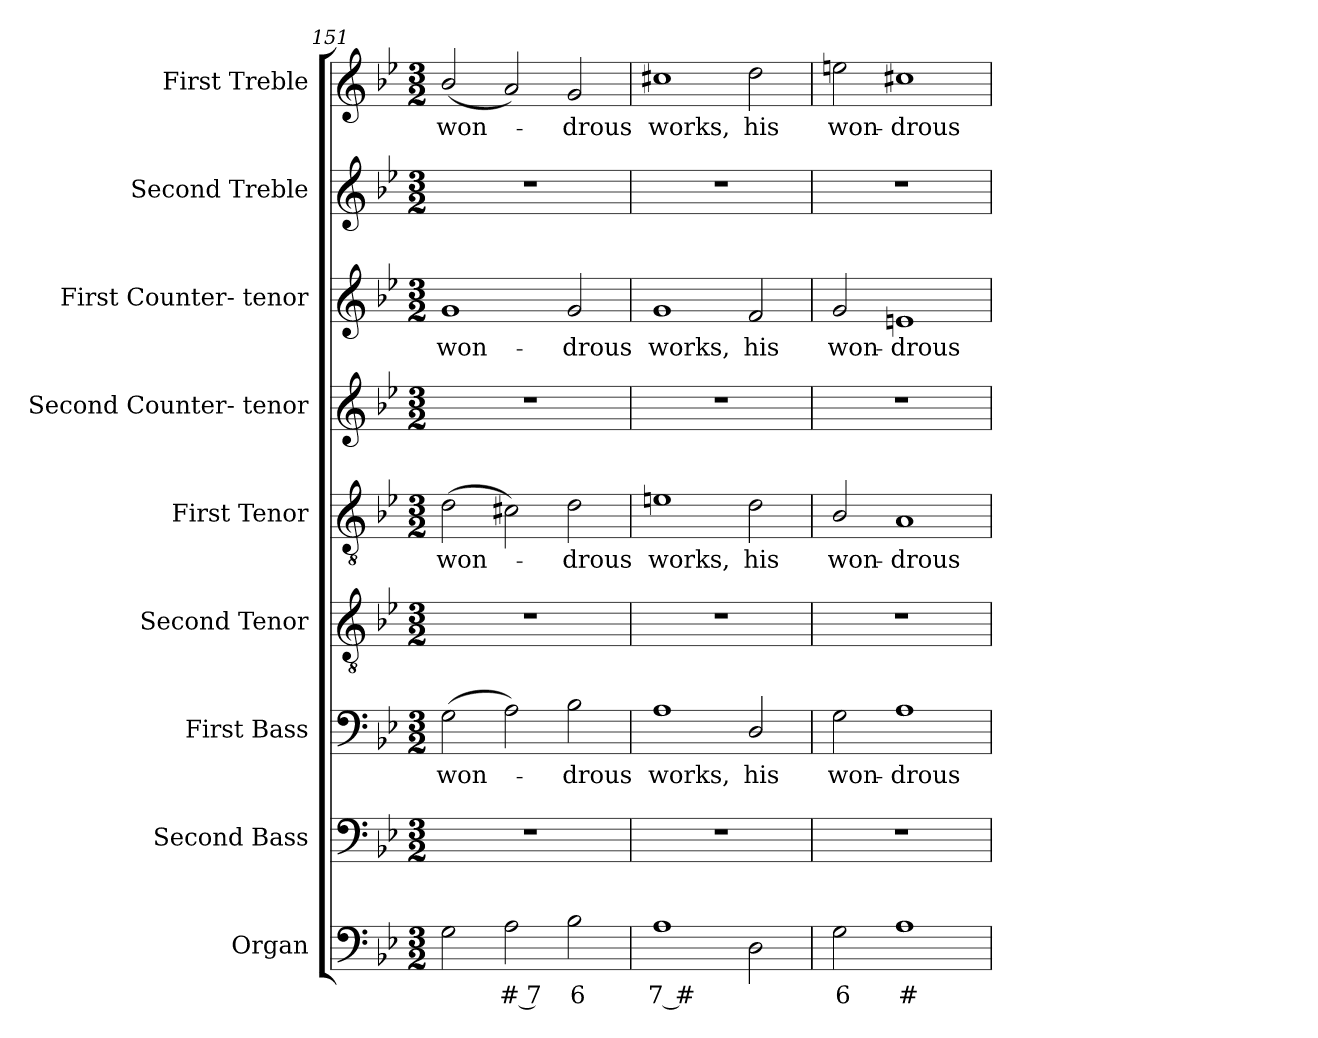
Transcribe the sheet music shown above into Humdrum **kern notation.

**kern	**text	**kern	**kern	**text	**kern	**kern	**text	**kern	**kern	**text	**kern	**kern	**text
*part9	*part9	*part8	*part7	*part7	*part6	*part5	*part5	*part4	*part3	*part3	*part2	*part1	*part1
*staff9	*staff9	*staff8	*staff7	*staff7	*staff6	*staff5	*staff5	*staff4	*staff3	*staff3	*staff2	*staff1	*staff1
*I"Organ	*	*I"Second Bass	*I"First Bass	*	*I"Second Tenor	*I"First Tenor	*	*I"Second Counter- tenor	*I"First Counter- tenor	*	*I"Second Treble	*I"First Treble	*
*I'Org.	*	*I'B2.	*I'B1.	*	*I'T2.	*I'T1.	*	*	*	*	*I'S2.	*	*
*clefF4	*	*clefF4	*clefF4	*	*clefGv2	*clefGv2	*	*clefG2	*clefG2	*	*clefG2	*clefG2	*
*	*	*	*	*	*ITrd7c12	*ITrd7c12	*	*	*	*	*	*	*
*k[b-e-]	*	*k[b-e-]	*k[b-e-]	*	*k[b-e-]	*k[b-e-]	*	*k[b-e-]	*k[b-e-]	*	*k[b-e-]	*k[b-e-]	*
*B-:	*	*B-:	*B-:	*	*B-:	*B-:	*	*B-:	*B-:	*	*B-:	*B-:	*
*M3/2	*	*M3/2	*M3/2	*	*M3/2	*M3/2	*	*M3/2	*M3/2	*	*M3/2	*M3/2	*
=151	=151	=151	=151	=151	=151	=151	=151	=151	=151	=151	=151	=151	=151
!	!	!LO:N:vis=1	!	!	!	!	!	!	!	!	!	!	!
!	!	!	!	!LO:LY:b:color=#000000	!LO:N:vis=1	!	!	!	!	!	!	!	!
!	!	!	!	!	!	!	!LO:LY:b:color=#000000	!LO:N:vis=1	!	!	!	!	!
!	!	!	!	!	!	!	!	!	!	!LO:LY:b:color=#000000	!LO:N:vis=1	!	!
!	!	!	!	!	!	!	!	!	!	!	!	!	!LO:LY:b:color=#000000
2Gi\	.	1.r	(2Gi\	won-	1.r	(2Di\	won-	1.r	1gi	won-	1.r	(2b-i/	won-
!	!LO:LY:b:color=#000000	!	!	!	!	!	!	!	!	!	!	!	!
2Ai\	# 7	.	2Ai\)	.	.	2C#Xi\)	.	.	.	.	.	2ai/)	.
!	!LO:LY:b:color=#000000	!	!	!	!	!	!	!	!	!	!	!	!
!	!	!	!	!LO:LY:b:color=#000000	!	!	!	!	!	!	!	!	!
!	!	!	!	!	!	!	!LO:LY:b:color=#000000	!	!	!	!	!	!
!	!	!	!	!	!	!	!	!	!	!LO:LY:b:color=#000000	!	!	!
!	!	!	!	!	!	!	!	!	!	!	!	!	!LO:LY:b:color=#000000
2B-i\	6	.	2B-i\	-drous	.	2Di\	-drous	.	2gi/	-drous	.	2gi/	-drous
=152	=152	=152	=152	=152	=152	=152	=152	=152	=152	=152	=152	=152	=152
!	!LO:LY:b:color=#000000	!LO:N:vis=1	!	!	!	!	!	!	!	!	!	!	!
!	!	!	!	!LO:LY:b:color=#000000	!LO:N:vis=1	!	!	!	!	!	!	!	!
!	!	!	!	!	!	!	!LO:LY:b:color=#000000	!LO:N:vis=1	!	!	!	!	!
!	!	!	!	!	!	!	!	!	!	!LO:LY:b:color=#000000	!LO:N:vis=1	!	!
!	!	!	!	!	!	!	!	!	!	!	!	!	!LO:LY:b:color=#000000
1Ai	7 #	1.r	1Ai	works,	1.r	1Eni	works,	1.r	1gi	works,	1.r	1cc#Xi	works,
!	!	!	!	!LO:LY:b:color=#000000	!	!	!	!	!	!	!	!	!
!	!	!	!	!	!	!	!LO:LY:b:color=#000000	!	!	!	!	!	!
!	!	!	!	!	!	!	!	!	!	!LO:LY:b:color=#000000	!	!	!
!	!	!	!	!	!	!	!	!	!	!	!	!	!LO:LY:b:color=#000000
2Di\	.	.	2Di/	his	.	2Di\	his	.	2fi/	his	.	2ddi\	his
=153	=153	=153	=153	=153	=153	=153	=153	=153	=153	=153	=153	=153	=153
!	!LO:LY:b:color=#000000	!LO:N:vis=1	!	!	!	!	!	!	!	!	!	!	!
!	!	!	!	!LO:LY:b:color=#000000	!LO:N:vis=1	!	!	!	!	!	!	!	!
!	!	!	!	!	!	!	!LO:LY:b:color=#000000	!LO:N:vis=1	!	!	!	!	!
!	!	!	!	!	!	!	!	!	!	!LO:LY:b:color=#000000	!LO:N:vis=1	!	!
!	!	!	!	!	!	!	!	!	!	!	!	!	!LO:LY:b:color=#000000
2Gi\	6	1.r	2Gi\	won-	1.r	2BB-i/	won-	1.r	2gi/	won-	1.r	2eeni\	won-
!	!LO:LY:b:color=#000000	!	!	!	!	!	!	!	!	!	!	!	!
!	!	!	!	!LO:LY:b:color=#000000	!	!	!	!	!	!	!	!	!
!	!	!	!	!	!	!	!LO:LY:b:color=#000000	!	!	!	!	!	!
!	!	!	!	!	!	!	!	!	!	!LO:LY:b:color=#000000	!	!	!
!	!	!	!	!	!	!	!	!	!	!	!	!	!LO:LY:b:color=#000000
1Ai	#	.	1Ai	-drous	.	1AAi	-drous	.	1eni	-drous	.	1cc#Xi	-drous
=	=	=	=	=	=	=	=	=	=	=	=	=	=
*-	*-	*-	*-	*-	*-	*-	*-	*-	*-	*-	*-	*-	*-
